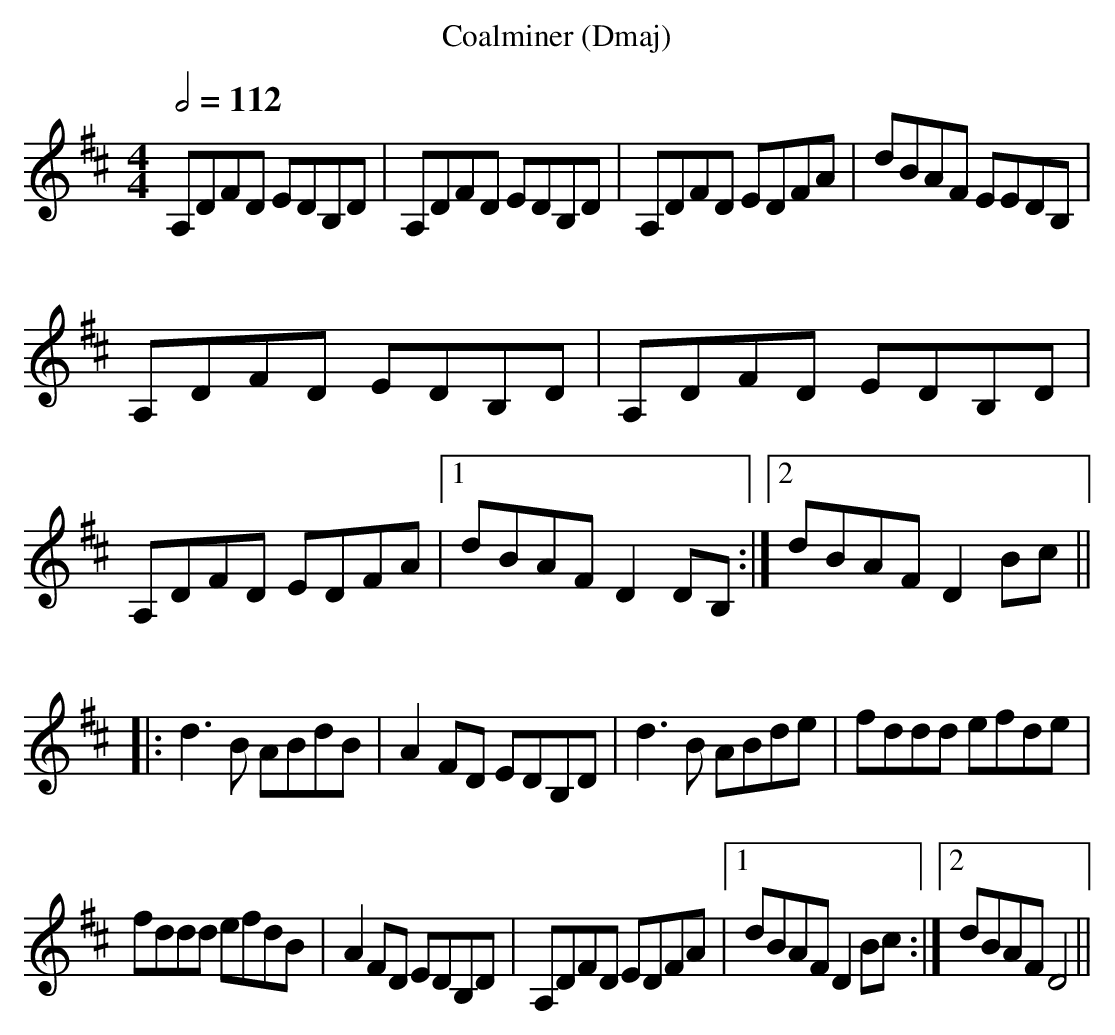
X:1
T:Coalminer (Dmaj)
Q:1/2=112
M:4/4
L:1/8
K:Dmaj
A,DFD EDB,D|A,DFD EDB,D|A,DFD EDFA|dBAF EEDB,|
A,DFD EDB,D|A,DFD EDB,D|A,DFD EDFA|1dBAF D2DB,:|2dBAF D2Bc||
|:d3B ABdB|A2FD EDB,D|d3B ABde|fddd efde|
fddd efdB|A2FD EDB,D|A,DFD EDFA|1 dBAF D2Bc:|2dBAF D4||
